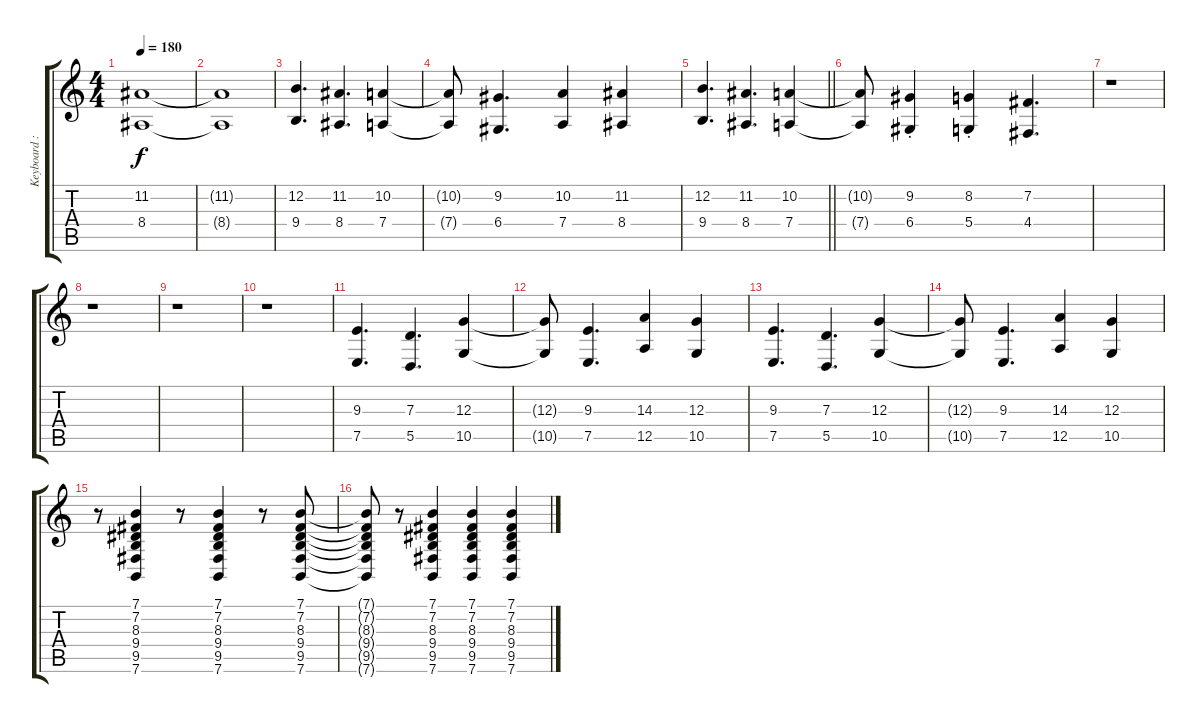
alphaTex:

\track ("Keyboard : Kotobuki Tsumugi - Chan" "Keyboard :") {instrument lead2sawtooth}
\staff {score tabs}
\tuning (E4 B3 G3 D3 A2 E2) {hide}
\ts (4 4)
\tempo 180
\clef g2
\ks c
(11.2 8.4).1{dy f} |
(11.2{t} 8.4{t}).1 |
(12.2 9.4).4{d} (11.2 8.4).4{d} (10.2 7.4).4 |
(10.2{t} 7.4{t}).8 (9.2 6.4).4{d} (10.2 7.4).4 (11.2 8.4).4 |
\barLineRight lightlight
(12.2 9.4).4{d} (11.2 8.4).4{d} (10.2 7.4).4 |
(10.2{t} 7.4{t}).8 (9.2{st} 6.4{st}).4 (8.2{st} 5.4{st}).4 (7.2 4.4).4{d} |
r.1 |
r.1 |
r.1 |
r.1 |
(9.3 7.5).4{d} (7.3 5.5).4{d} (12.3 10.5).4 |
(12.3{t} 10.5{t}).8 (9.3 7.5).4{d} (14.3 12.5).4 (12.3 10.5).4 |
(9.3 7.5).4{d} (7.3 5.5).4{d} (12.3 10.5).4 |
(12.3{t} 10.5{t}).8 (9.3 7.5).4{d} (14.3 12.5).4 (12.3 10.5).4 |
r.8 (7.1 7.2 8.3 9.4 9.5 7.6).4 r.8 (7.1 7.2 8.3 9.4 9.5 7.6).4 r.8 (7.1 7.2 8.3 9.4 9.5 7.6).8 |
(7.1{t} 7.2{t} 8.3{t} 9.4{t} 9.5{t} 7.6{t}).8 r.8 (7.1 7.2 8.3 9.4 9.5 7.6).4 (7.1 7.2 8.3 9.4 9.5 7.6).4 (7.1 7.2 8.3 9.4 9.5 7.6).4
